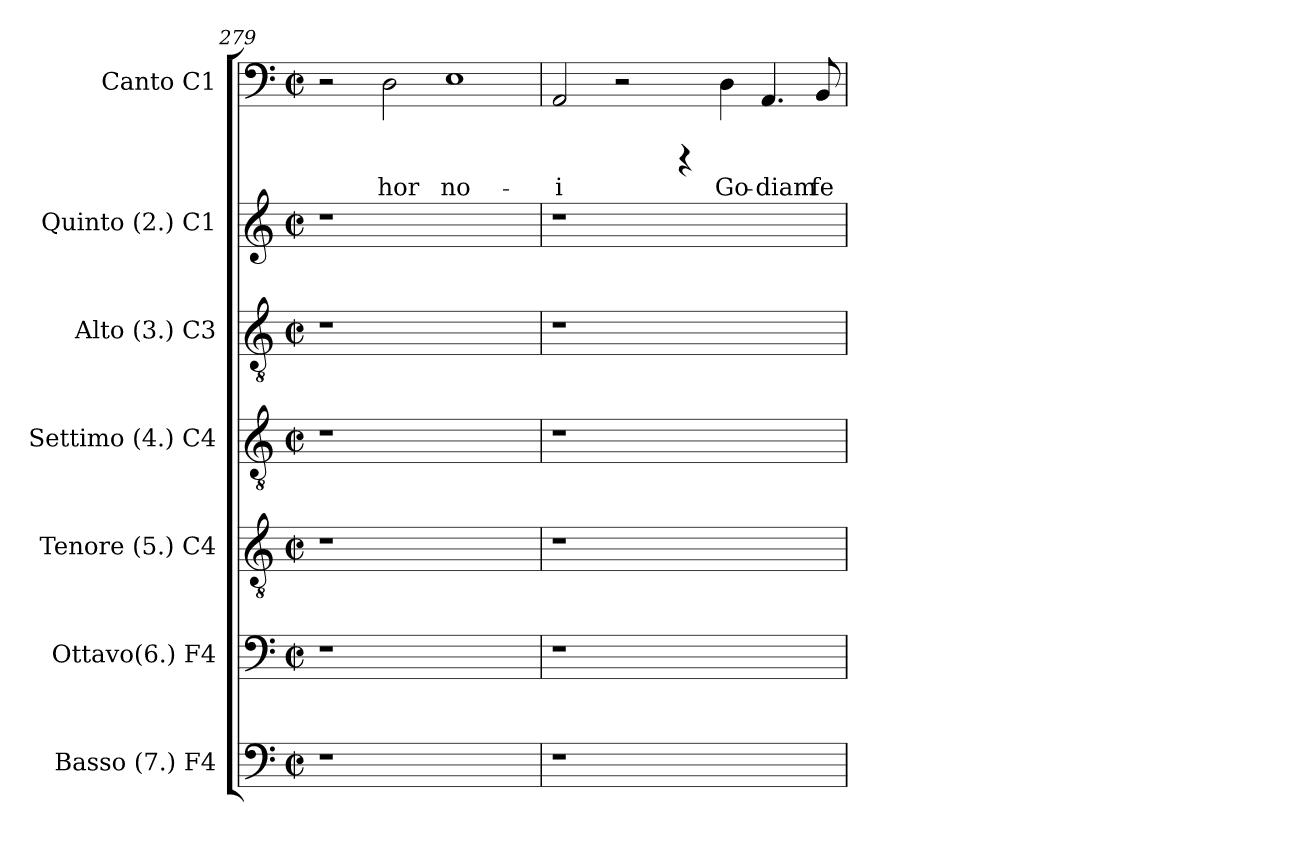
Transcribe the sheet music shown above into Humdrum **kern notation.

**kern	**kern	**kern	**kern	**kern	**kern	**kern	**text
*part7	*part6	*part5	*part4	*part3	*part2	*part1	*part1
*staff7	*staff6	*staff5	*staff4	*staff3	*staff2	*staff1	*staff1
*I"Basso (7.)  F4	*I"Ottavo(6.)  F4	*I"Tenore (5.)  C4	*I"Settimo (4.)  C4	*I"Alto (3.)  C3	*I"Quinto (2.)  C1	*I"Canto  C1	*
*	*	*I'T	*	*I'A	*	*I'C	*
*clefF4	*clefF4	*clefGv2	*clefGv2	*clefGv2	*clefG2	*clefF4	*
*k[]	*k[]	*k[]	*k[]	*k[]	*k[]	*k[]	*
*C:	*C:	*C:	*C:	*C:	*C:	*C:	*
*M2/2	*M2/2	*M2/2	*M2/2	*M2/2	*M2/2	*M2/2	*
*met(c|)	*met(c|)	*met(c|)	*met(c|)	*met(c|)	*met(c|)	*met(c|)	*
=279	=279	=279	=279	=279	=279	=279	=279
1r	1r	1r	1r	1r	1r	2r	.
!	!	!	!	!	!	!	!LO:LY:b:cj
.	.	.	.	.	.	2D\	hor
!	!	!	!	!	!	!	!LO:LY:b:cj
1ryy	1ryy	1ryy	1ryy	1ryy	1ryy	1E	no-
!!LO:LB:g=z
=280	=280	=280	=280	=280	=280	=280	=280
!	!	!	!	!	!	!	!LO:LY:b:cj
1r	1r	1r	1r	1r	1r	2AA/	-i
.	.	.	.	.	.	2r	.
1ryy	1ryy	1ryy	1ryy	1ryy	1ryy	4rCCC	.
!	!	!	!	!	!	!	!LO:LY:b:cj
.	.	.	.	.	.	4D\	Go-
!	!	!	!	!	!	!	!LO:LY:b:cj
.	.	.	.	.	.	4.AA/	-diam
!	!	!	!	!	!	!	!LO:LY:b:cj
.	.	.	.	.	.	8BB/	fe-
=	=	=	=	=	=	=	=
*-	*-	*-	*-	*-	*-	*-	*-
